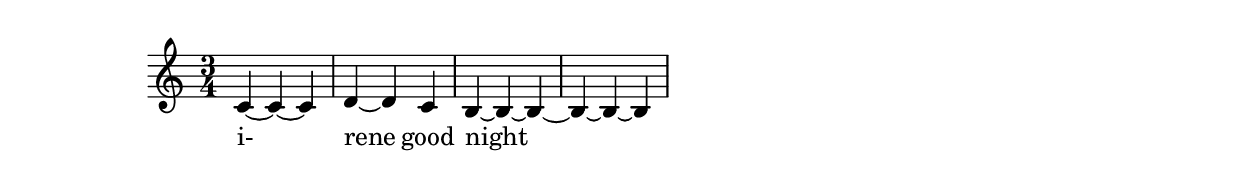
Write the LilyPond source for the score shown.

#(ly:set-option 'midi-extension "mid")
\version "2.12.3"
\include "english.ly"
\header{ 
title = ""
composer = ""
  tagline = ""  % removed 
}
%{
 TimeSignature: 3/4

| S - - | R - S | N - - | - - - |
                  .
  i-      rene good night 
 %}
  
melody = {
\time 3/4
\clef treble
\key c \major
\autoBeamOn  
\cadenzaOn
\bar "|"  c'4~ c'4~ c'4 \bar "|"  d'4~ d'4 c'4 \bar "|"  b4~ b4~ b4~ \bar "|"  b4~ b4~ b4 \bar "|"
}

text = \lyricmode {
  i- rene good night
}

\score{

<<
  \new Voice = "one" {
    \melody
  }
  \new Lyrics \lyricsto "one" \text
>>
\layout {
  \context {
       \Score
    \remove "Bar_number_engraver"
  } 
  }
\midi { 
  \context {
    \Score
    tempoWholesPerMinute = #(ly:make-moment 200 4)
   }
 }
}
